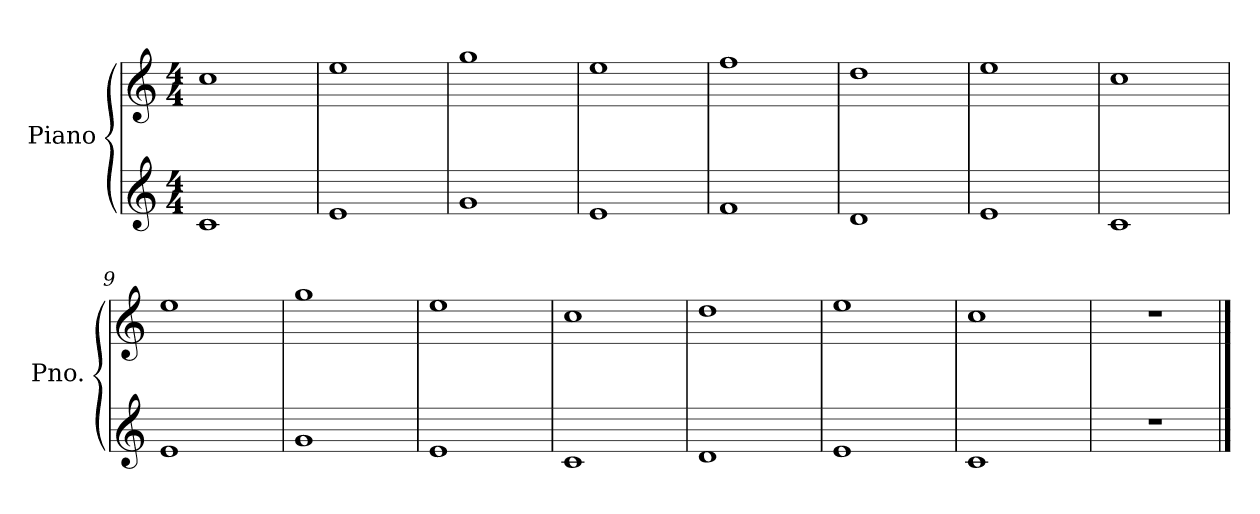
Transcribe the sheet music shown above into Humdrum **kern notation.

**kern	**kern
*part1	*part1
*staff2	*staff1
*I"Piano	*
*I'Pno.	*
*clefG2	*clefG2
*k[]	*k[]
*M4/4	*M4/4
=1	=1
1c	1cc
=2	=2
1e	1ee
=3	=3
1g	1gg
=4	=4
1e	1ee
=5	=5
1f	1ff
=6	=6
1d	1dd
=7	=7
1e	1ee
=8	=8
1c	1cc
!!LO:LB:g=z
=9	=9
1e	1ee
=10	=10
1g	1gg
=11	=11
1e	1ee
=12	=12
1c	1cc
=13	=13
1d	1dd
=14	=14
1e	1ee
=15	=15
1c	1cc
=16	=16
1r	1r
==	==
*-	*-
